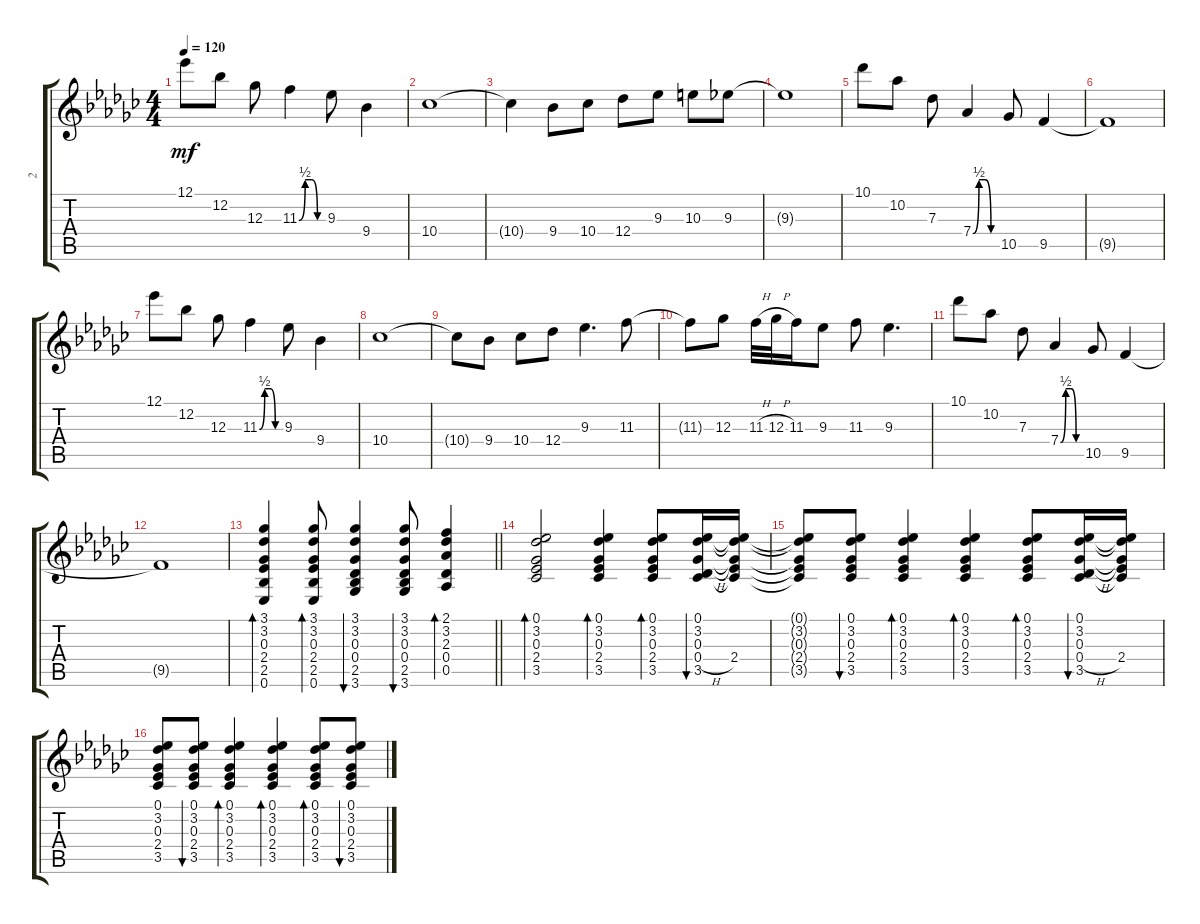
\track ("2" "2") {instrument acousticguitarsteel}
\staff {score tabs}
\tuning (Eb4 Bb3 Gb3 Db3 Ab2 Eb2) {hide}
\ts (4 4)
\tempo 120
\clef g2
\ks ebminor
12.1.8{dy mf} 12.2.8 12.3.8 11.3{be (custom 0 0 15 2 30 2 45 0 60 0)}.4 9.3.8 9.4.4 |
10.4.1 |
10.4{t}.4 9.4.8 10.4.8 12.4.8 9.3.8 10.3.8 9.3.8 |
9.3{t}.1 |
10.1.8 10.2.8 7.3.8 7.4{be (custom 0 0 15 2 30 2 45 0 60 0)}.4 10.5.8 9.5.4 |
9.5{t}.1 |
12.1.8 12.2.8 12.3.8 11.3{be (custom 0 0 15 2 30 2 45 0 60 0)}.4 9.3.8 9.4.4 |
10.4.1 |
10.4{t}.8 9.4.8 10.4.8 12.4.8 9.3.4{d} 11.3.8 |
11.3{t}.8 12.3.8 11.3{h}.32 12.3{h}.32 11.3.16 9.3.8 11.3.8 9.3.4{d} |
10.1.8 10.2.8 7.3.8 7.4{be (custom 0 0 15 2 30 2 45 0 60 0)}.4 10.5.8 9.5.4 |
9.5{t}.1 |
\barLineRight lightlight
(3.1 3.2 0.3 2.4 2.5 0.6).4{bd 30} (3.1 3.2 0.3 2.4 2.5 0.6).8{bd 30} (3.1 3.2 0.3 0.4 2.5 3.6).4{bu 30} (3.1 3.2 0.3 0.4 2.5 3.6).8{bu 30} (2.1 3.2 2.3 0.4 0.5).4{bd 30} |
(0.1 3.2 0.3 2.4 3.5).2{bd 30} (0.1 3.2 0.3 2.4 3.5).4{bd 30} (0.1 3.2 0.3 2.4 3.5).8{bd 30} (0.1 3.2 0.3 0.4{h} 3.5).16{bu 30} (0.1{t} 3.2{t} 0.3{t} 2.4 3.5{t}).16 |
(0.1{t} 3.2{t} 0.3{t} 2.4{t} 3.5{t}).8 (0.1 3.2 0.3 2.4 3.5).8{bu 30} (0.1 3.2 0.3 2.4 3.5).4{bd 30} (0.1 3.2 0.3 2.4 3.5).4{bd 30} (0.1 3.2 0.3 2.4 3.5).8{bd 30} (0.1 3.2 0.3 0.4{h} 3.5).16{bu 30} (0.1{t} 3.2{t} 0.3{t} 2.4 3.5{t}).16 |
(0.1 3.2 0.3 2.4 3.5).8 (0.1 3.2 0.3 2.4 3.5).8{bu 30} (0.1 3.2 0.3 2.4 3.5).4{bd 30} (0.1 3.2 0.3 2.4 3.5).4{bd 30} (0.1 3.2 0.3 2.4 3.5).8{bd 30} (0.1 3.2 0.3 2.4 3.5).8{bu 30}
